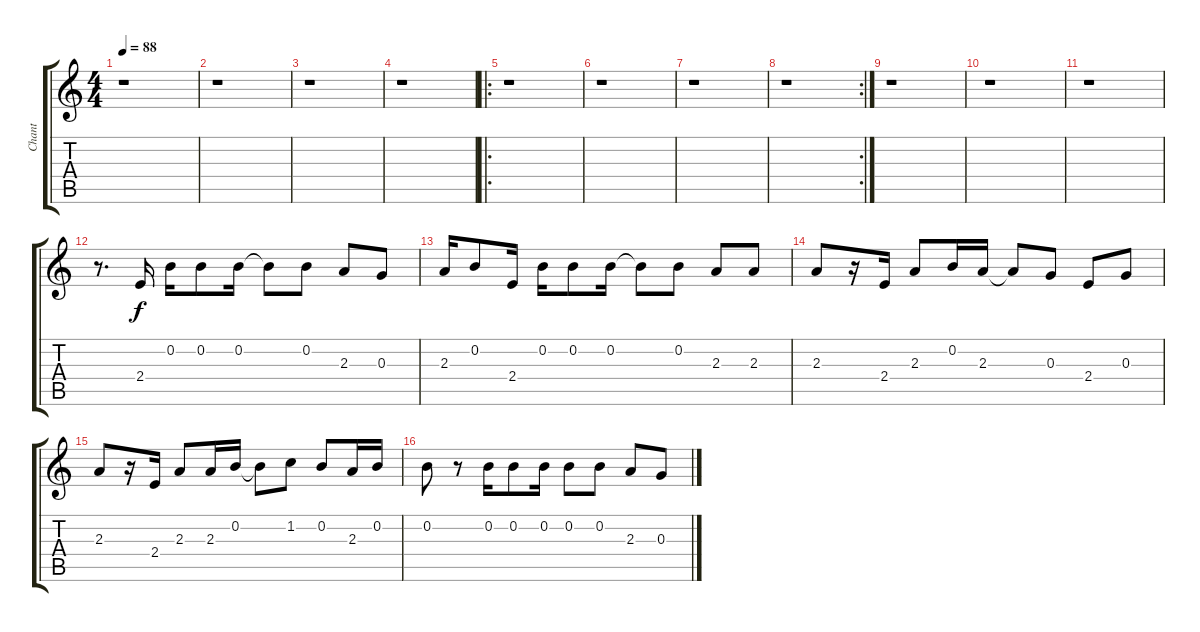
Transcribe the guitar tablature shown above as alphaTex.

\track ("Chant" "Chant") {instrument acousticguitarnylon}
\staff {score tabs}
\tuning (E4 B3 G3 D3 A2 E2) {hide}
\ts (4 4)
\tempo 88
\clef g2
\ks c
r.1{dy f instrument acousticguitarnylon} |
r.1 |
r.1 |
r.1 |
\ro
r.1 |
r.1 |
r.1 |
\rc 2
r.1 |
r.1 |
r.1 |
r.1 |
r.8{d} 2.4.16 0.2.16 0.2.8 0.2.16 0.2{t}.8 0.2.8 2.3.8 0.3.8 |
2.3.16 0.2.8 2.4.16 0.2.16 0.2.8 0.2.16 0.2{t}.8 0.2.8 2.3.8 2.3.8 |
2.3.8 r.16 2.4.16 2.3.8 0.2.16 2.3.16 2.3{t}.8 0.3.8 2.4.8 0.3.8 |
2.3.8 r.16 2.4.16 2.3.8 2.3.16 0.2.16 0.2{t}.8 1.2.8 0.2.8 2.3.16 0.2.16 |
0.2.8 r.8 0.2.16 0.2.8 0.2.16 0.2.8 0.2.8 2.3.8 0.3.8
